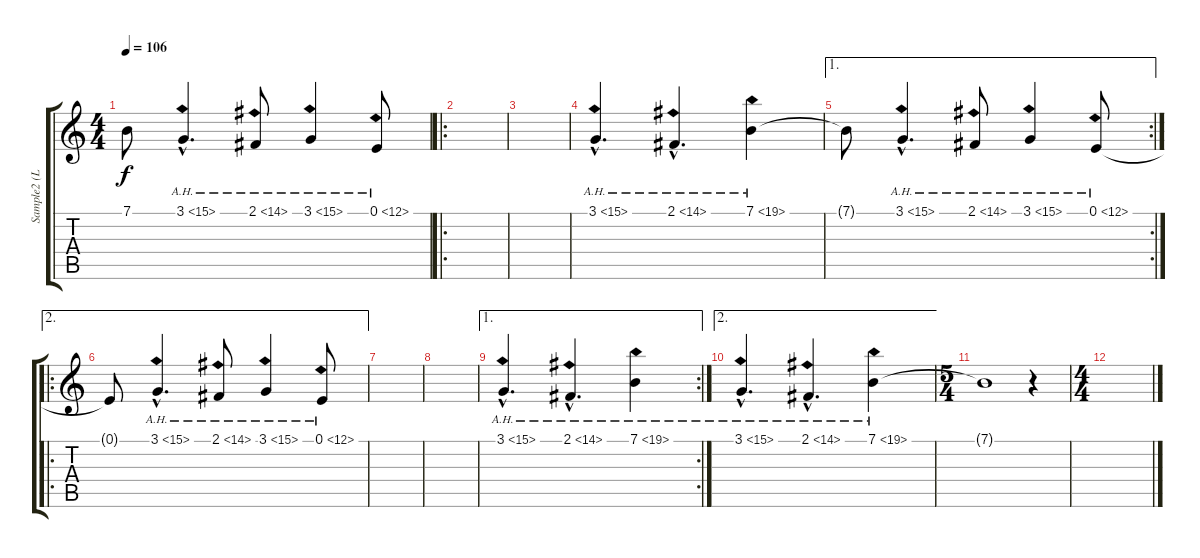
\track ("Sample2 (Lethal)" "Sample2 (L") {instrument voiceoohs}
\staff {score tabs}
\tuning (E4 B3 G3 D3 A2 E2) {hide}
\ts (4 4)
\tempo 106
\clef g2
\ks c
7.1{t}.8{dy f} 3.1{ah 12 hac}.4{d} 2.1{ah 12}.8 3.1{ah 12}.4 0.1{ah 12}.8 |
\ro
|
|
3.1{ah 12 hac}.4{d} 2.1{ah 12 hac}.4{d} 7.1{ah 12}.4 |
\ae 1
\rc 2
7.1{t}.8 3.1{ah 12 hac}.4{d} 2.1{ah 12}.8 3.1{ah 12}.4 0.1{ah 12}.8 |
\ae 2
\ro
0.1{t}.8 3.1{ah 12 hac}.4{d} 2.1{ah 12}.8 3.1{ah 12}.4 0.1{ah 12}.8 |
|
|
\ae 1
\rc 2
3.1{ah 12 hac}.4{d} 2.1{ah 12 hac}.4{d} 7.1{ah 12}.4 |
\ae 2
3.1{ah 12 hac}.4{d} 2.1{ah 12 hac}.4{d} 7.1{ah 12}.4 |
\ts (5 4)
7.1{t}.1 r.4 |
\ts (4 4)
